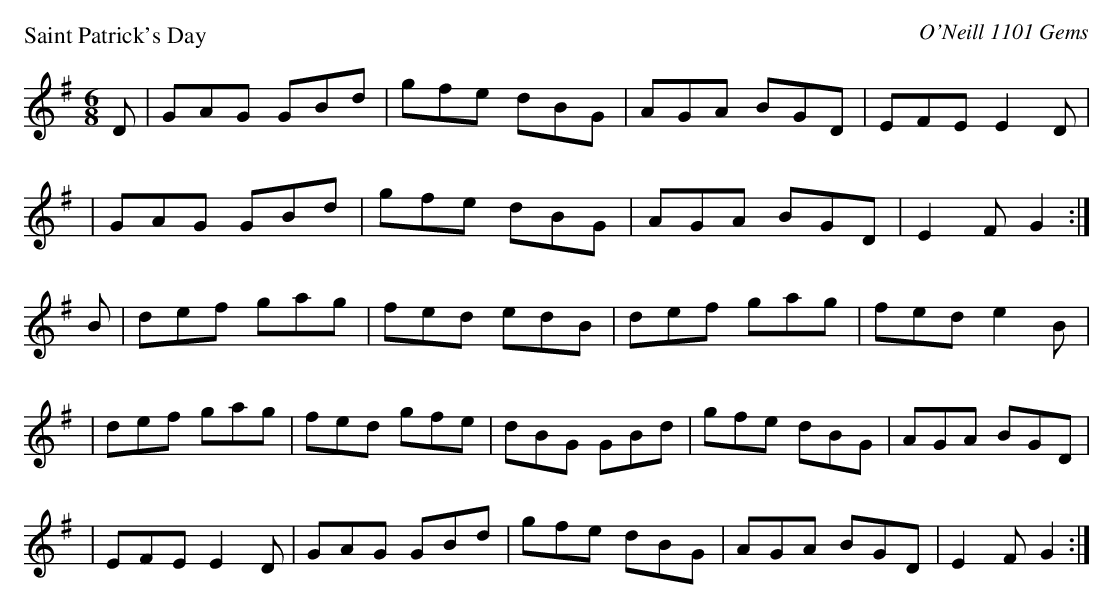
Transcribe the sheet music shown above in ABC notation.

X:1
P: Saint Patrick's Day
O:O'Neill 1101 Gems
M:6/8
K:G
D | GAG GBd | gfe dBG | AGA BGD | EFE E2D |
| GAG GBd | gfe dBG | AGA BGD | E2F G2 :|
B | def gag | fed edB | def gag | fed e2B |
| def gag | fed gfe | dBG GBd | gfe dBG | AGA BGD |
| EFE E2D | GAG GBd | gfe dBG | AGA BGD | E2F G2 :|
